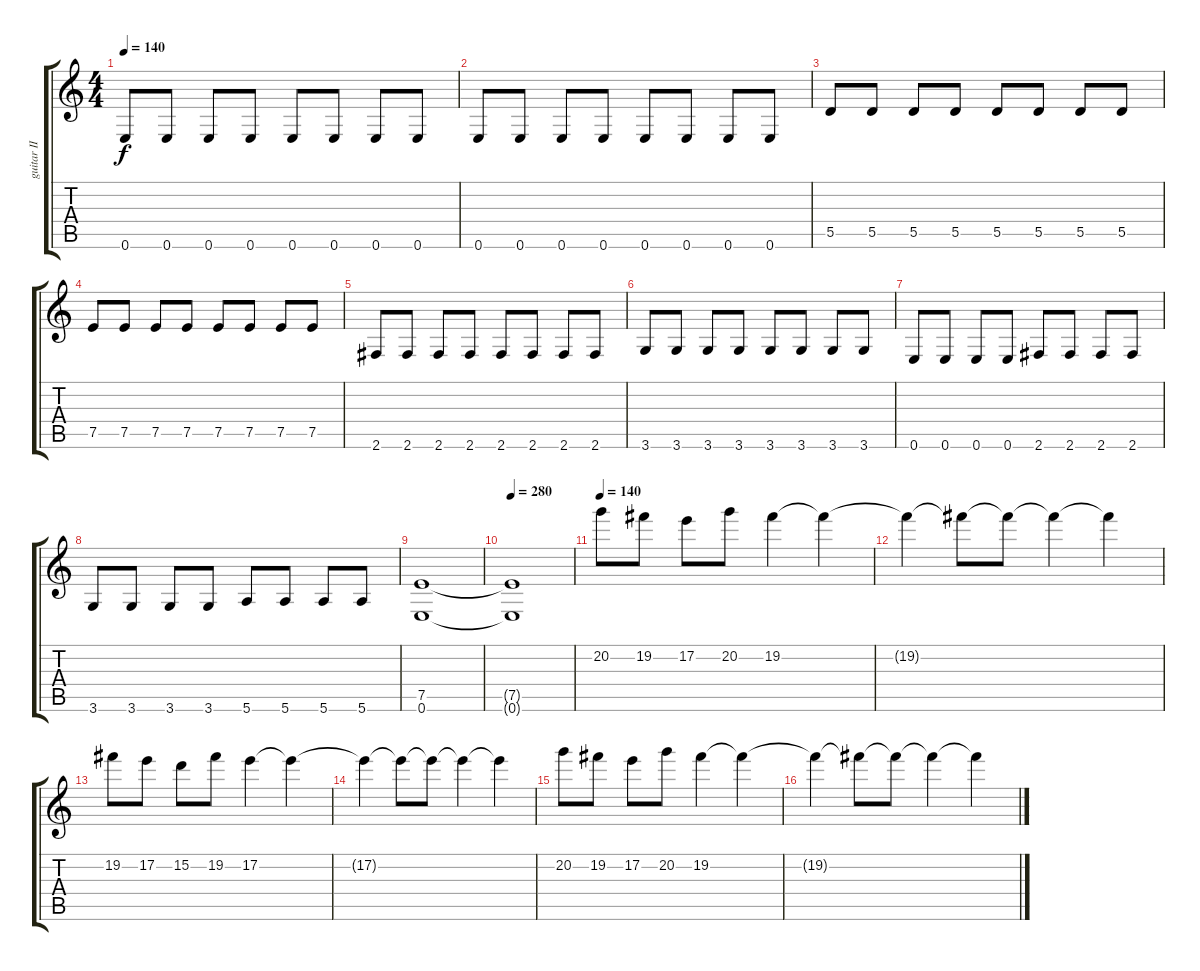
\track ("guitar II" "guitar II") {instrument distortionguitar}
\staff {score tabs}
\tuning (E4 B3 G3 D3 A2 E2) {hide}
\ts (4 4)
\tempo 140
\clef g2
\ks c
0.6.8{dy f} 0.6.8 0.6.8 0.6.8 0.6.8 0.6.8 0.6.8 0.6.8 |
0.6.8 0.6.8 0.6.8 0.6.8 0.6.8 0.6.8 0.6.8 0.6.8 |
5.5.8 5.5.8 5.5.8 5.5.8 5.5.8 5.5.8 5.5.8 5.5.8 |
7.5.8 7.5.8 7.5.8 7.5.8 7.5.8 7.5.8 7.5.8 7.5.8 |
2.6.8 2.6.8 2.6.8 2.6.8 2.6.8 2.6.8 2.6.8 2.6.8 |
3.6.8 3.6.8 3.6.8 3.6.8 3.6.8 3.6.8 3.6.8 3.6.8 |
0.6.8 0.6.8 0.6.8 0.6.8 2.6.8 2.6.8 2.6.8 2.6.8 |
3.6.8 3.6.8 3.6.8 3.6.8 5.6.8 5.6.8 5.6.8 5.6.8 |
(7.5 0.6).1 |
\tempo 280
(7.5{t} 0.6{t}).1 |
\tempo 140
20.2.8 19.2.8 17.2.8 20.2.8 19.2.4 19.2{t}.4 |
19.2{t}.4 19.2{t}.8 19.2{t}.8 19.2{t}.4 19.2{t}.4 |
19.2.8 17.2.8 15.2.8 19.2.8 17.2.4 17.2{t}.4 |
17.2{t}.4 17.2{t}.8 17.2{t}.8 17.2{t}.4 17.2{t}.4 |
20.2.8 19.2.8 17.2.8 20.2.8 19.2.4 19.2{t}.4 |
19.2{t}.4 19.2{t}.8 19.2{t}.8 19.2{t}.4 19.2{t}.4
